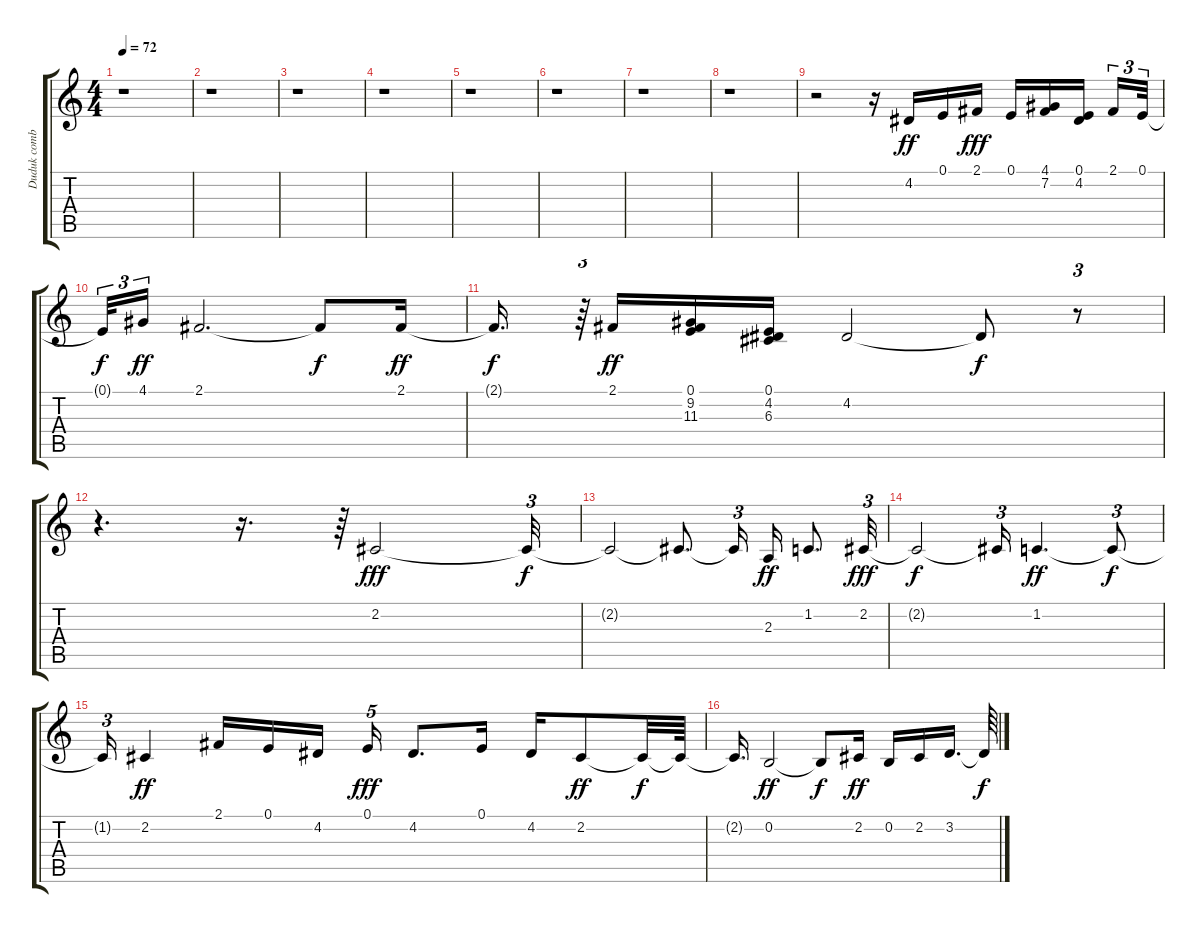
\track ("Duduk combo 5 " "Duduk comb") {instrument panflute}
\staff {score tabs}
\tuning (E4 B3 G3 D3 A2 E2) {hide}
\ts (4 4)
\tempo 72
\clef g2
\ks c
r.1{dy f} |
r.1 |
r.1 |
r.1 |
r.1 |
r.1 |
r.1 |
r.1 |
r.2 r.16 4.2.16{dy ff} 0.1.16 2.1.16{dy fff} 0.1.16 (4.1 7.2).16 (0.1 4.2).16{beam splitsecondary} 2.1.16{tu (3 2)} 0.1.32{tu (3 2)} |
0.1{t}.32{tu (3 2) dy f} 4.1.16{tu (3 2) dy ff} 2.1.2{d} 2.1{t}.8{dy f} 2.1.16{dy ff} |
2.1{t}.16{d dy f} r.64{tu (3 2)} 2.1.16{dy ff} (0.1 9.2 11.3).16 (0.1 4.2 6.3).16 4.2.2 4.2{t}.8{dy f} r.8{tu (3 2)} |
r.4{d} r.16{d} r.64{tu (3 2)} 2.2.2{dy fff} 2.2{t}.32{tu (3 2) dy f} |
2.2{t}.2 2.2{t}.8{d} 2.2{t}.16{tu (3 2)} 2.3.16{dy ff} 1.2.8{d} 2.2.32{tu (3 2) dy fff} |
2.2{t}.2{dy f} 2.2{t}.16{tu (3 2)} 1.2.4{d dy ff} 1.2{t}.8{tu (3 2) dy f} |
1.2{t}.16{tu (3 2)} 2.2.4{dy ff} 2.1.16 0.1.16 4.2.16{beam splitsecondary} 0.1.16{tu (5 4) dy fff} 4.2.8{d} 0.1.16 4.2.16 2.2.8{dy ff} 2.2{t}.32{dy f} 2.2{t}.64 |
2.2{t}.16{d} 0.2.2{dy ff} 0.2{t}.8{dy f} 2.2.16{dy ff} 0.2.16 2.2.16 3.2.16{d} 3.2{t}.64{dy f}
